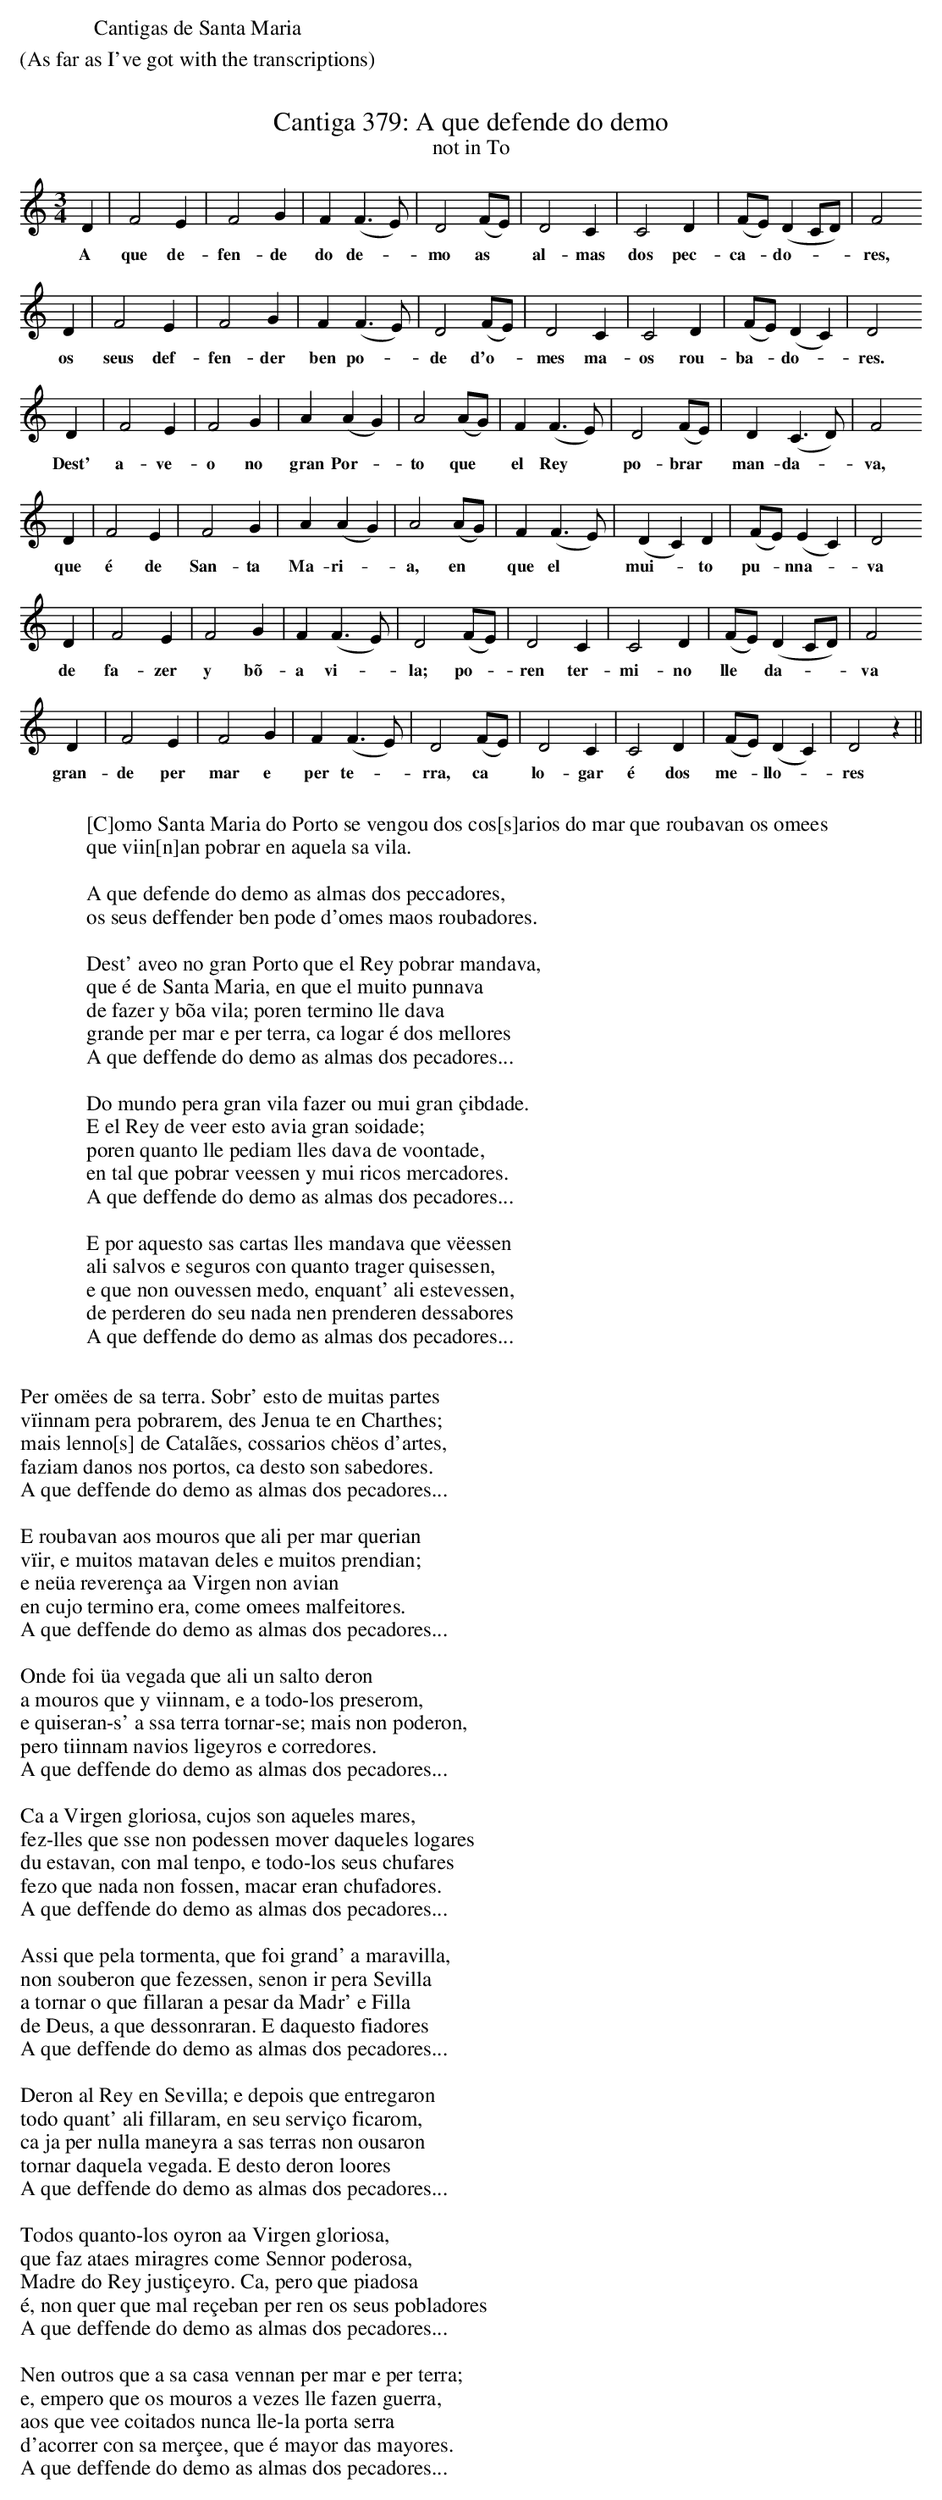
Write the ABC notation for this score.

X:1
T: Cantiga 379: A que defende do demo
M: 3/4
L: 1/4
Q: 1/4=200
K: D Dorian
V:1
  D| F2  E| F2  G| F (F>E)|D2 (F/E/)|D2  C | C2  D |(F/E/) (DC/D/)|F2
w:A que de-fen-de do  de-* mo  as*   al-mas dos pec- ca-*   do-** res,
  D | F2   E | F2  G | F (F>E)|D2 (F/E/)| D2  C|C2  D|(F/E/) (DC)| D2
w:os seus def-fen-der ben po-* de  d'o-* mes ma-os rou-ba-*   do-*res.
   D   |F2  E|F2 G| A  (AG)| A2 (A/G/)|F (F>E)|D2 (F/E/)| D (C>D)|F2
w:Dest' a- ve-o no gran Por-*to  que*  el Rey* po- brar* man-da-* va,
   D |F2 E| F2  G| A (AG)|A2 (A/G/)|F (F>E)|(DC)   D|(F/E/) (EC)|D2
w:que é de San-ta Ma- ri-*a,  en*  que el*   mui-*to  pu-*  nna-*va
   D|F2  E |F2 G|F (F>E)|D2 (F/E/)|D2  C |C2  D|(F/E/) (DC/D/)|F2
w:de fa-zer y bõ-a  vi-* la; po-* ren ter-mi-no  lle*   da-**  va
    D |F2  E | F2 G| F (F>E)|D2  (F/E/)|D2  C |C2 D|(F/E/) (DC)| D2 z||
w:gran-de per mar e per te-*rra,  ca*   lo-gar é dos me-*  llo-*res
W:
W:[C]omo Santa Maria do Porto se vengou dos cos[s]arios do mar que roubavan os omees
	% How Saint Maria of Porto did.take.vengeance on.the pirates of.the sea who were.robbing the men
W:que viin[n]an pobrar en aquela sa vila.		% who were.coming to.settle in her own town.
W:
W:A que defende do demo as almas dos peccadores,	% She who defends from.the devil the souls of.the sinners,
W:os seus deffender ben pode d'omes maos roubadores.	% her own to.defend is well able from evil robber men.
W:
W:Dest' aveo no gran Porto que el Rey pobrar mandava,	% About.this it.happened that the great Porto the King commanded to.be.settled,
W:que é de Santa Maria, en que el muito punnava		% which is of Saint Maria, in whom he was mightily striving
W:de fazer y bõa vila; poren termino lle dava		% for to.found there a good town; therefore district to.her he.gave
W:grande per mar e per terra, ca logar é dos mellores	% great by sea and by land, because the place is of.the best
W:A que deffende do demo as almas dos pecadores...
W:
W:Do mundo pera gran vila fazer ou mui gran çibdade.	% In.the world for to.found great town or very great city.
W:E el Rey de veer esto avia gran soidade;		% And the King for to.see this had great desire;
W:poren quanto lle pediam lles dava de voontade,	% therefore whatsoever of.him they.asked to.them he.gave willingly,
W:en tal que pobrar veessen y mui ricos mercadores.	% so that to.settle should.come there very rich merchants.
W:A que deffende do demo as almas dos pecadores...
W:
W:E por aquesto sas cartas lles mandava que vëessen	% And for this his letters to.them he.commanded that they.should.come
W:ali salvos e seguros con quanto trager quisessen,	% there safe and secure with whatever to.bring they.might.wish,
W:e que non ouvessen medo, enquant' ali estevessen,	% and that they should have no fear, while in.that.place they.should.be,
W:de perderen do seu nada nen prenderen dessabores	% of losing aught of their own, nor they.should.take unpleasantness
W:A que deffende do demo as almas dos pecadores...
W:
W:Per omëes de sa terra. Sobr' esto de muitas partes	% By men of his land.  Upon this from many sides
W:vïinnam pera pobrarem, des Jenua te en Charthes;	% they.came for to.settle, from Jenua even to Charthes;
W:mais lenno[s] de Catalães, cossarios chëos d'artes,	% but ships from Catalães, pirates full of deceit,
W:faziam danos nos portos, ca desto son sabedores.	% were.doing harm in.those ports, because by.this they.are wise.
W:A que deffende do demo as almas dos pecadores...
W:
W:E roubavan aos mouros que ali per mar querian		% And they.were.robbing the mouros who there by sea wished
W:vïir, e muitos matavan deles e muitos prendian;	% to.come, and many they.killed of.them and many they.took;
W:e neüa reverença aa Virgen non avian			% and not any reverence to.the Virgin they.had
W:en cujo termino era, come omees malfeitores.		% in whose district it.was, as evildoing men.
W:A que deffende do demo as almas dos pecadores...
W:
W:Onde foi üa vegada que ali un salto deron		% Once it happened that in.that.place an assault they.did.give
W:a mouros que y viinnam, e a todo-los preserom,	% to mouros that there were.coming, and to all those they.did.esteem,
W:e quiseran-s' a ssa terra tornar-se; mais non poderon,% and they.had.wished to their land to.return; but they could not,
W:pero tiinnam navios ligeyros e corredores.		% although they.had ships agile and fast.
W:A que deffende do demo as almas dos pecadores...
W:
W:Ca a Virgen gloriosa, cujos son aqueles mares,	% Because the Virgin glorious, whose seas those are,
W:fez-lles que sse non podessen mover daqueles logares	% did.cause them that they.shouldn't.be.able to.move from.those places
W:du estavan, con mal tenpo, e todo-los seus chufares	% where they.were, with bad weather, and all their own taunts
W:fezo que nada non fossen, macar eran chufadores.	% she.did.cause.it that nowhere they.should.go, since they.were frauds.
W:A que deffende do demo as almas dos pecadores...
W:
W:Assi que pela tormenta, que foi grand' a maravilla,	% Such that through.the storm, that was great the wonder,
W:non souberon que fezessen, senon ir pera Sevilla	% they did not know what they.should.do, but to.go towards Sevilla
W:a tornar o que fillaran a pesar da Madr' e Filla	% for to.repay what they.had.taken to sorrow of.the Mother and Daughter
W:de Deus, a que dessonraran. E daquesto fiadores	% of God, she whom they.had.dishonored.  And of.this bondsmen
W:A que deffende do demo as almas dos pecadores...
W:
W:Deron al Rey en Sevilla; e depois que entregaron	% Did.give to.the King in Sevilla; and after that they.did.deliver
W:todo quant' ali fillaram, en seu serviço ficarom,	% all whatsoever in.that.place they.had.taken, in her service they.did.stay,
W:ca ja per nulla maneyra a sas terras non ousaron	% because now for no manner to their lands did.they.dare
W:tornar daquela vegada. E desto deron loores		% to.return from.that time.  And from.this they.did.give praises
W:A que deffende do demo as almas dos pecadores...
W:
W:Todos quanto-los oyron aa Virgen gloriosa,		% All those who did.hear of.the Virgin glorious,
W:que faz ataes miragres come Sennor poderosa,		% who performs such miracles as powerful Lord,
W:Madre do Rey justiçeyro. Ca, pero que piadosa		% Mother of.the just King.  Because, although merciful
W:é, non quer que mal reçeban per ren os seus pobladores% she.is, she.desires not that evil would.receive for aught her own colonists
W:A que deffende do demo as almas dos pecadores...
W:
W:Nen outros que a sa casa vennan per mar e per terra;	% Nor others who to her house might.come by sea and by land;
W:e, empero que os mouros a vezes lle fazen guerra,	% and despite that the mouros at times against.her make war,
W:aos que vee coitados nunca lle-la porta serra		% on.those that she.sees wretched never to.her the door shut
W:d'acorrer con sa merçee, que é mayor das mayores.	% for to.aid with her mercy, that is greater than.the greatest.
W:A que deffende do demo as almas dos pecadores...
